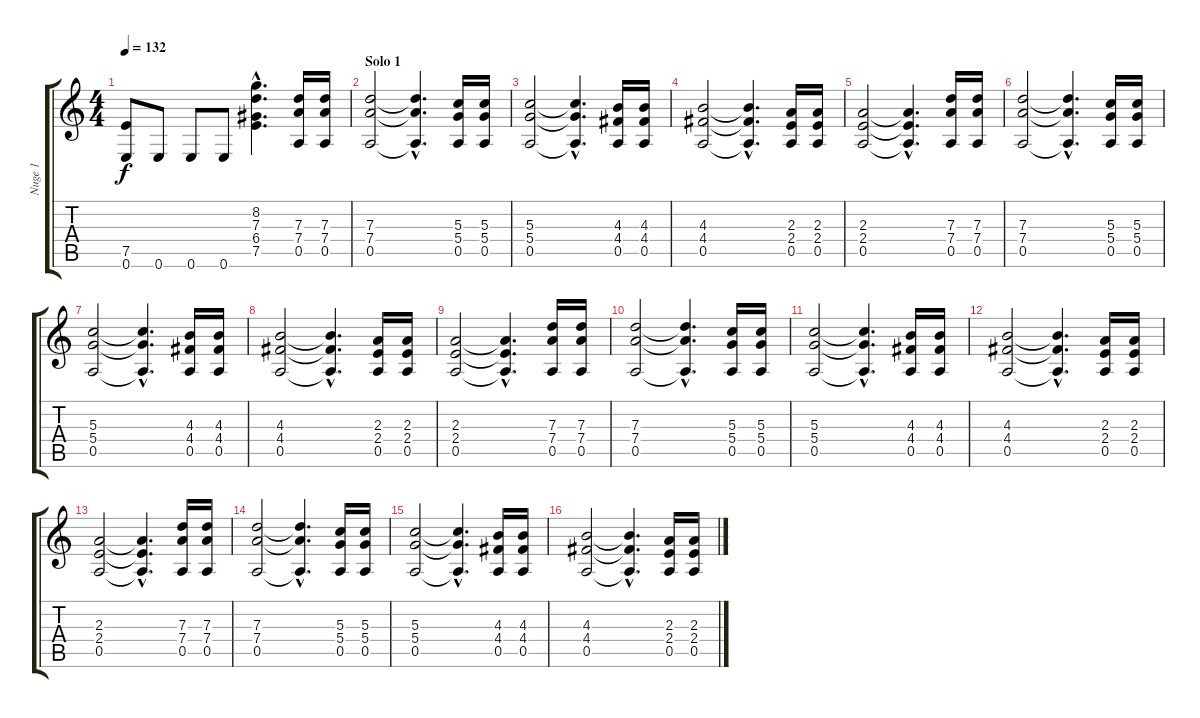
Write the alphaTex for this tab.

\track ("Nuge 1" "Nuge 1") {instrument distortionguitar}
\staff {score tabs}
\tuning (E4 B3 G3 D3 A2 E2) {hide}
\ts (4 4)
\tempo 132
\clef g2
\ks c
(7.5{t} 0.6{t}).8{dy f} 0.6.8 0.6.8 0.6.8 (8.2{hac} 7.3{hac} 6.4{hac} 7.5{hac}).4{d} (7.3 7.4 0.5).16 (7.3 7.4 0.5).16 |
\section ("" "Solo 1")
(7.3 7.4 0.5).2 (7.3{hac t} 7.4{hac t} 0.5{hac t}).4{d} (5.3 5.4 0.5).16 (5.3 5.4 0.5).16 |
(5.3 5.4 0.5).2 (5.3{hac t} 5.4{hac t} 0.5{hac t}).4{d} (4.3 4.4 0.5).16 (4.3 4.4 0.5).16 |
(4.3 4.4 0.5).2 (4.3{hac t} 4.4{hac t} 0.5{hac t}).4{d} (2.3 2.4 0.5).16 (2.3 2.4 0.5).16 |
(2.3 2.4 0.5).2 (2.3{hac t} 2.4{hac t} 0.5{hac t}).4{d} (7.3 7.4 0.5).16 (7.3 7.4 0.5).16 |
(7.3 7.4 0.5).2 (7.3{hac t} 7.4{hac t} 0.5{hac t}).4{d} (5.3 5.4 0.5).16 (5.3 5.4 0.5).16 |
(5.3 5.4 0.5).2 (5.3{hac t} 5.4{hac t} 0.5{hac t}).4{d} (4.3 4.4 0.5).16 (4.3 4.4 0.5).16 |
(4.3 4.4 0.5).2 (4.3{hac t} 4.4{hac t} 0.5{hac t}).4{d} (2.3 2.4 0.5).16 (2.3 2.4 0.5).16 |
(2.3 2.4 0.5).2 (2.3{hac t} 2.4{hac t} 0.5{hac t}).4{d} (7.3 7.4 0.5).16 (7.3 7.4 0.5).16 |
(7.3 7.4 0.5).2 (7.3{hac t} 7.4{hac t} 0.5{hac t}).4{d} (5.3 5.4 0.5).16 (5.3 5.4 0.5).16 |
(5.3 5.4 0.5).2 (5.3{hac t} 5.4{hac t} 0.5{hac t}).4{d} (4.3 4.4 0.5).16 (4.3 4.4 0.5).16 |
(4.3 4.4 0.5).2 (4.3{hac t} 4.4{hac t} 0.5{hac t}).4{d} (2.3 2.4 0.5).16 (2.3 2.4 0.5).16 |
(2.3 2.4 0.5).2 (2.3{hac t} 2.4{hac t} 0.5{hac t}).4{d} (7.3 7.4 0.5).16 (7.3 7.4 0.5).16 |
(7.3 7.4 0.5).2 (7.3{hac t} 7.4{hac t} 0.5{hac t}).4{d} (5.3 5.4 0.5).16 (5.3 5.4 0.5).16 |
(5.3 5.4 0.5).2 (5.3{hac t} 5.4{hac t} 0.5{hac t}).4{d} (4.3 4.4 0.5).16 (4.3 4.4 0.5).16 |
(4.3 4.4 0.5).2 (4.3{hac t} 4.4{hac t} 0.5{hac t}).4{d} (2.3 2.4 0.5).16 (2.3 2.4 0.5).16
